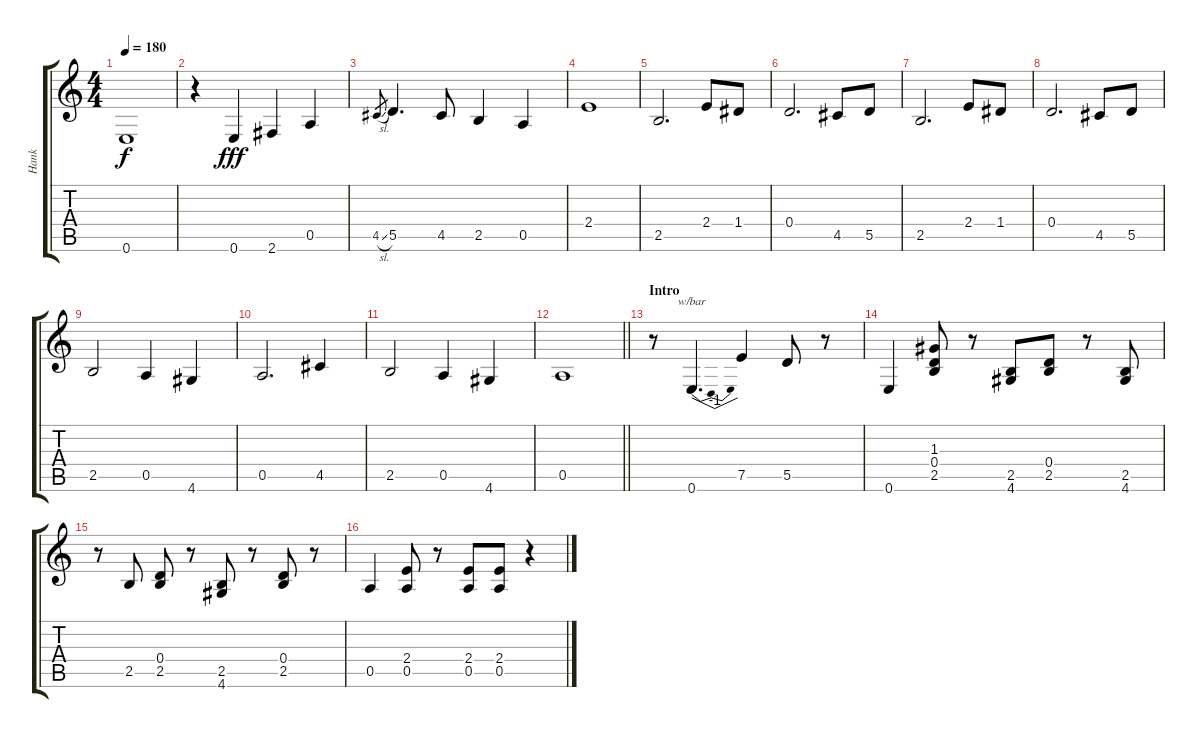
\track ("Hank" "Hank") {instrument electricguitarjazz}
\staff {score tabs}
\tuning (E4 B3 G3 D3 A2 E2) {hide}
\ts (4 4)
\tempo 180
\clef g2
\ks c
0.6{t}.1{dy f} |
r.4 0.6.4{dy fff} 2.6.4 0.5.4 |
4.5{sl}.8{gr} 5.5.4{d} 4.5.8 2.5.4 0.5.4 |
2.4.1 |
2.5.2{d} 2.4.8 1.4.8 |
0.4.2{d} 4.5.8 5.5.8 |
2.5.2{d} 2.4.8 1.4.8 |
0.4.2{d} 4.5.8 5.5.8 |
2.5.2 0.5.4 4.6.4 |
0.5.2{d} 4.5.4 |
2.5.2 0.5.4 4.6.4 |
\barLineRight lightlight
0.5.1 |
\section ("" "Intro")
r.8 0.6.4{d tbe (dip default 0 0 30 -4 60 0)} 7.5.4 5.5.8 r.8 |
0.6.4 (1.3 0.4 2.5).8 r.8 (2.5 4.6).8 (0.4 2.5).8 r.8 (2.5 4.6).8 |
r.8 2.5.8 (0.4 2.5).8 r.8 (2.5 4.6).8 r.8 (0.4 2.5).8 r.8 |
0.5.4 (2.4 0.5).8 r.8 (2.4 0.5).8 (2.4 0.5).8 r.4
